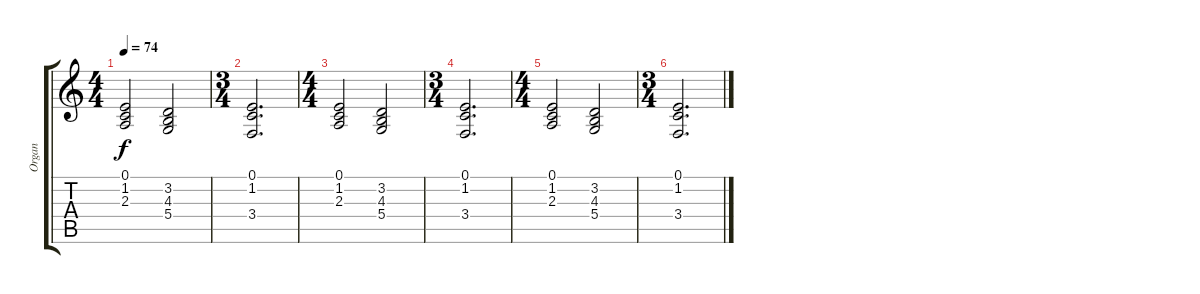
\track ("Organ" "Organ") {instrument percussiveorgan}
\staff {score tabs}
\tuning (E4 B3 G3 D3 A2 E2) {hide}
\ts (4 4)
\tempo 74
\clef g2
\ks c
(0.1 1.2 2.3).2{dy f} (3.2 4.3 5.4).2 |
\ts (3 4)
(0.1 1.2 3.4).2{d} |
\ts (4 4)
(0.1 1.2 2.3).2 (3.2 4.3 5.4).2 |
\ts (3 4)
(0.1 1.2 3.4).2{d} |
\ts (4 4)
(0.1 1.2 2.3).2 (3.2 4.3 5.4).2 |
\ts (3 4)
(0.1 1.2 3.4).2{d}
